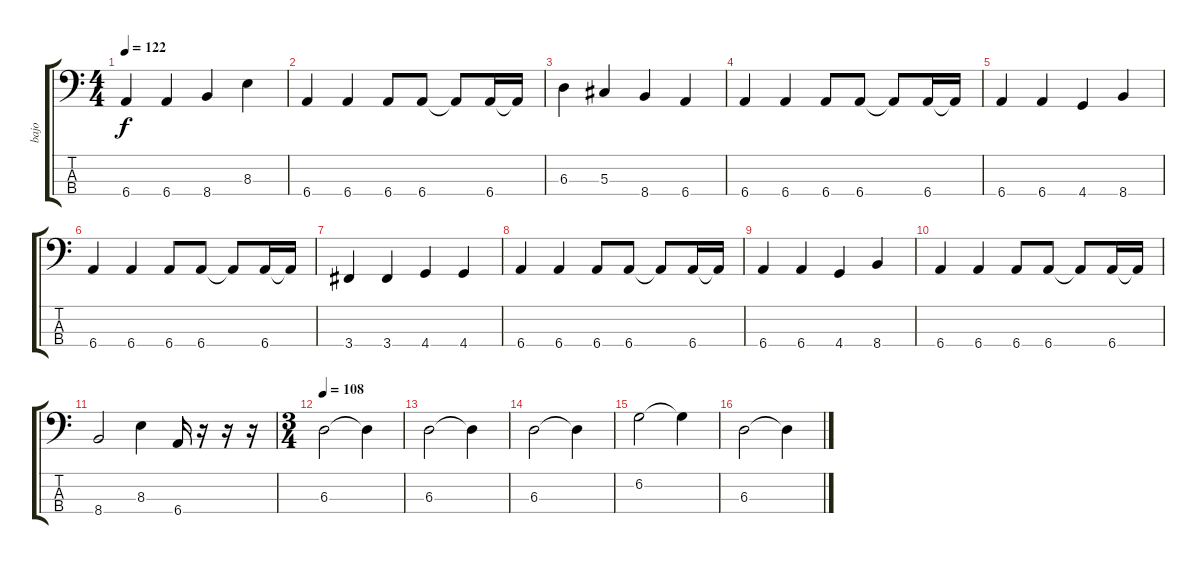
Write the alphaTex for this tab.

\track ("bajo" "bajo") {instrument slapbass1}
\staff {score tabs}
\tuning (Gb2 Db2 Ab1 Eb1) {hide}
\ts (4 4)
\tempo 122
\clef f4
\ks c
6.4.4{dy f} 6.4.4 8.4.4 8.3.4 |
6.4.4 6.4.4 6.4.8 6.4.8 6.4{t}.8 6.4.16 6.4{t}.16 |
6.3.4 5.3.4 8.4.4 6.4.4 |
6.4.4 6.4.4 6.4.8 6.4.8 6.4{t}.8 6.4.16 6.4{t}.16 |
6.4.4 6.4.4 4.4.4 8.4.4 |
6.4.4 6.4.4 6.4.8 6.4.8 6.4{t}.8 6.4.16 6.4{t}.16 |
3.4.4 3.4.4 4.4.4 4.4.4 |
6.4.4 6.4.4 6.4.8 6.4.8 6.4{t}.8 6.4.16 6.4{t}.16 |
6.4.4 6.4.4 4.4.4 8.4.4 |
6.4.4 6.4.4 6.4.8 6.4.8 6.4{t}.8 6.4.16 6.4{t}.16 |
8.4.2 8.3.4 6.4.16 r.16 r.16 r.16 |
\ts (3 4)
\tempo 108
6.3.2 6.3{t}.4 |
6.3.2 6.3{t}.4 |
6.3.2 6.3{t}.4 |
6.2.2 6.2{t}.4 |
6.3.2 6.3{t}.4
